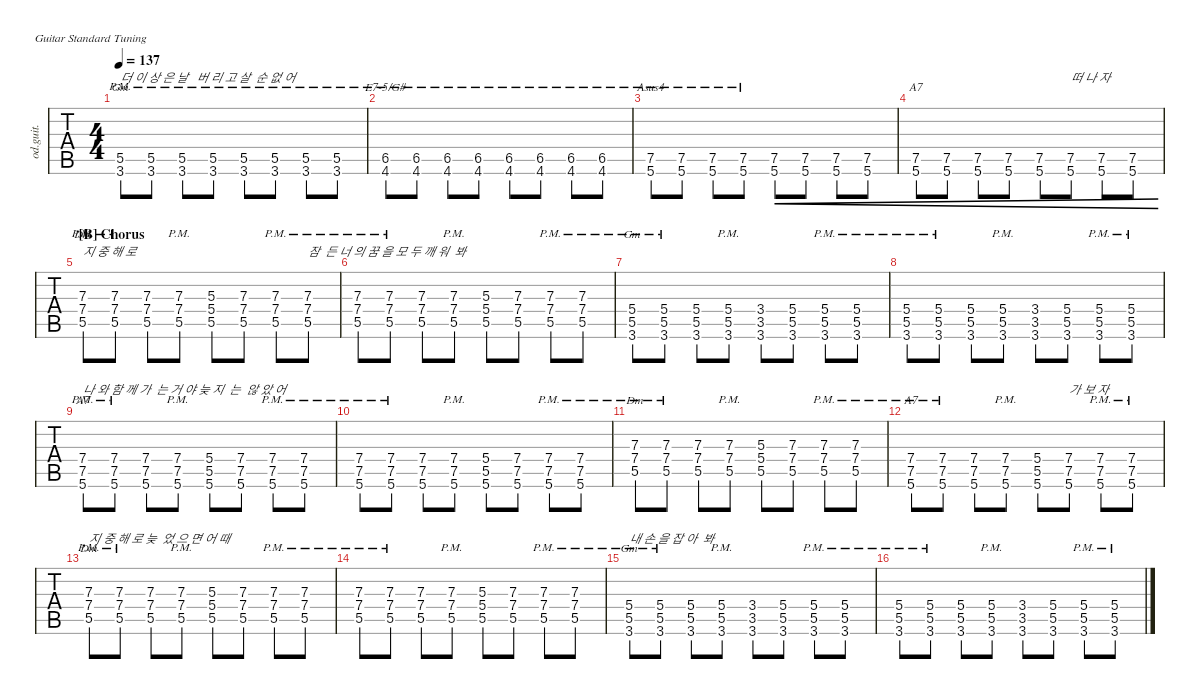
\defaultSystemsLayout 4
\hideDynamics
\bracketExtendMode nobrackets
\track ("Guitar3" "od.guit.") {instrument overdrivenguitar}
\staff {tabs}
\tuning (E4 B3 G3 D3 A2 E2)
\chord ("Dm" x x 7 7 5 x) {firstfret 5 showdiagram false showfingering false}
\chord ("Gm" x x x 5 5 3) {showdiagram false showfingering false}
\chord ("A7" x x x 7 7 5) {firstfret 5 showdiagram false showfingering false}
\chord ("A7" x x x x 7 5) {firstfret 5 showdiagram false showfingering false}
\chord ("Gm" x x x x 5 3) {showdiagram false showfingering false}
\chord ("E7-5/G#" x x x x 6 4) {firstfret 4 showdiagram false showfingering false}
\chord ("Asus4" x x x x 7 5) {firstfret 5 showdiagram false showfingering false}
\ts (4 4)
\tempo 137
\clef g2
\ks f
(3.6{pm acc forcenatural} 5.5{pm acc forcenatural}).8{ch "Gm" txt "더 이 상 은 날   버 리 고 살  순 없 어" dy mf} (3.6{pm acc forcenatural} 5.5{pm acc forcenatural}).8 (3.6{pm acc forcenatural} 5.5{pm acc forcenatural}).8 (3.6{pm acc forcenatural} 5.5{pm acc forcenatural}).8 (3.6{pm acc forcenatural} 5.5{pm acc forcenatural}).8 (3.6{pm acc forcenatural} 5.5{pm acc forcenatural}).8 (3.6{pm acc forcenatural} 5.5{pm acc forcenatural}).8 (3.6{pm acc forcenatural} 5.5{pm acc forcenatural}).8 |
(4.6{pm acc b} 6.5{pm acc b}).8{ch "E7-5/G#"} (4.6{pm acc b} 6.5{pm acc b}).8 (4.6{pm acc b} 6.5{pm acc b}).8 (4.6{pm acc b} 6.5{pm acc b}).8 (4.6{pm acc b} 6.5{pm acc b}).8 (4.6{pm acc b} 6.5{pm acc b}).8 (4.6{pm acc b} 6.5{pm acc b}).8 (4.6{pm acc b} 6.5{pm acc b}).8 |
(5.6{pm acc forcenatural} 7.5{pm acc forcenatural}).8{ch "Asus4"} (5.6{pm acc forcenatural} 7.5{pm acc forcenatural}).8 (5.6{pm acc forcenatural} 7.5{pm acc forcenatural}).8 (5.6{pm acc forcenatural} 7.5{pm acc forcenatural}).8 (5.6{acc forcenatural} 7.5{acc forcenatural}).8{cre} (5.6{acc forcenatural} 7.5{acc forcenatural}).8{cre} (5.6{acc forcenatural} 7.5{acc forcenatural}).8{cre} (5.6{acc forcenatural} 7.5{acc forcenatural}).8{cre} |
(7.5{acc forcenatural} 5.6{acc forcenatural}).8{ch "A7" cre} (7.5{acc forcenatural} 5.6{acc forcenatural}).8{cre} (7.5{acc forcenatural} 5.6{acc forcenatural}).8{cre} (7.5{acc forcenatural} 5.6{acc forcenatural}).8{cre} (7.5{acc forcenatural} 5.6{acc forcenatural}).8{cre} (7.5{acc forcenatural} 5.6{acc forcenatural}).8{txt "떠 나 자" cre} (7.5{acc forcenatural} 5.6{acc forcenatural}).8{cre} (7.5{acc forcenatural} 5.6{acc forcenatural}).8{cre} |
\section ("B" "Chorus")
(5.5{pm acc forcenatural} 7.4{pm acc forcenatural} 7.3{pm acc forcenatural}).8{ch "Dm" txt "지 중 해 로"} (5.5{pm acc forcenatural} 7.4{pm acc forcenatural} 7.3{pm acc forcenatural}).8 (5.5{acc forcenatural} 7.4{acc forcenatural} 7.3{acc forcenatural}).8 (5.5{pm acc forcenatural} 7.4{pm acc forcenatural} 7.3{pm acc forcenatural}).8 (5.4{acc forcenatural} 5.3{acc forcenatural} 5.5{acc forcenatural}).8 (7.4{acc forcenatural} 5.5{acc forcenatural} 7.3{acc forcenatural}).8 (7.4{pm acc forcenatural} 5.5{pm acc forcenatural} 7.3{pm acc forcenatural}).8 (7.4{pm acc forcenatural} 5.5{pm acc forcenatural} 7.3{pm acc forcenatural}).8{txt "잠  든 너 의 꿈 을 모 두 깨 워  봐"} |
(5.5{pm acc forcenatural} 7.4{pm acc forcenatural} 7.3{pm acc forcenatural}).8 (5.5{pm acc forcenatural} 7.4{pm acc forcenatural} 7.3{pm acc forcenatural}).8 (5.5{acc forcenatural} 7.4{acc forcenatural} 7.3{acc forcenatural}).8 (5.5{pm acc forcenatural} 7.4{pm acc forcenatural} 7.3{pm acc forcenatural}).8 (5.4{acc forcenatural} 5.3{acc forcenatural} 5.5{acc forcenatural}).8 (7.4{acc forcenatural} 5.5{acc forcenatural} 7.3{acc forcenatural}).8 (7.4{pm acc forcenatural} 5.5{pm acc forcenatural} 7.3{pm acc forcenatural}).8 (7.4{pm acc forcenatural} 5.5{pm acc forcenatural} 7.3{pm acc forcenatural}).8 |
(5.5{pm acc forcenatural} 5.4{pm acc forcenatural} 3.6{pm acc forcenatural}).8{ch "Gm"} (5.5{pm acc forcenatural} 5.4{pm acc forcenatural} 3.6{pm acc forcenatural}).8 (5.5{acc forcenatural} 5.4{acc forcenatural} 3.6{acc forcenatural}).8 (5.5{pm acc forcenatural} 5.4{pm acc forcenatural} 3.6{pm acc forcenatural}).8 (3.4{acc forcenatural} 3.5{acc forcenatural} 3.6{acc forcenatural}).8 (5.4{acc forcenatural} 5.5{acc forcenatural} 3.6{acc forcenatural}).8 (5.4{pm acc forcenatural} 5.5{pm acc forcenatural} 3.6{pm acc forcenatural}).8 (5.4{pm acc forcenatural} 5.5{pm acc forcenatural} 3.6{pm acc forcenatural}).8 |
(5.5{pm acc forcenatural} 5.4{pm acc forcenatural} 3.6{pm acc forcenatural}).8 (5.5{pm acc forcenatural} 5.4{pm acc forcenatural} 3.6{pm acc forcenatural}).8 (5.5{acc forcenatural} 5.4{acc forcenatural} 3.6{acc forcenatural}).8 (5.5{pm acc forcenatural} 5.4{pm acc forcenatural} 3.6{pm acc forcenatural}).8 (3.4{acc forcenatural} 3.5{acc forcenatural} 3.6{acc forcenatural}).8 (5.4{acc forcenatural} 5.5{acc forcenatural} 3.6{acc forcenatural}).8 (5.4{pm acc forcenatural} 5.5{pm acc forcenatural} 3.6{pm acc forcenatural}).8 (5.4{pm acc forcenatural} 5.5{pm acc forcenatural} 3.6{pm acc forcenatural}).8 |
(7.5{pm acc forcenatural} 7.4{pm acc forcenatural} 5.6{pm acc forcenatural}).8{ch "A7" txt "나 와 함 께 가  는 거 야 늦 지  는  않 았 어"} (7.5{pm acc forcenatural} 7.4{pm acc forcenatural} 5.6{pm acc forcenatural}).8 (7.5{acc forcenatural} 7.4{acc forcenatural} 5.6{acc forcenatural}).8 (7.5{pm acc forcenatural} 7.4{pm acc forcenatural} 5.6{pm acc forcenatural}).8 (5.4{acc forcenatural} 5.5{acc forcenatural} 5.6{acc forcenatural}).8 (7.4{acc forcenatural} 7.5{acc forcenatural} 5.6{acc forcenatural}).8 (7.4{pm acc forcenatural} 7.5{pm acc forcenatural} 5.6{pm acc forcenatural}).8 (7.4{pm acc forcenatural} 7.5{pm acc forcenatural} 5.6{pm acc forcenatural}).8 |
(7.5{pm acc forcenatural} 7.4{pm acc forcenatural} 5.6{pm acc forcenatural}).8 (7.5{pm acc forcenatural} 7.4{pm acc forcenatural} 5.6{pm acc forcenatural}).8 (7.5{acc forcenatural} 7.4{acc forcenatural} 5.6{acc forcenatural}).8 (7.5{pm acc forcenatural} 7.4{pm acc forcenatural} 5.6{pm acc forcenatural}).8 (5.4{acc forcenatural} 5.5{acc forcenatural} 5.6{acc forcenatural}).8 (7.4{acc forcenatural} 7.5{acc forcenatural} 5.6{acc forcenatural}).8 (7.4{pm acc forcenatural} 7.5{pm acc forcenatural} 5.6{pm acc forcenatural}).8 (7.4{pm acc forcenatural} 7.5{pm acc forcenatural} 5.6{pm acc forcenatural}).8 |
(5.5{pm acc forcenatural} 7.4{pm acc forcenatural} 7.3{pm acc forcenatural}).8{ch "Dm"} (5.5{pm acc forcenatural} 7.4{pm acc forcenatural} 7.3{pm acc forcenatural}).8 (5.5{acc forcenatural} 7.4{acc forcenatural} 7.3{acc forcenatural}).8 (5.5{pm acc forcenatural} 7.4{pm acc forcenatural} 7.3{pm acc forcenatural}).8 (5.4{acc forcenatural} 5.3{acc forcenatural} 5.5{acc forcenatural}).8 (7.4{acc forcenatural} 5.5{acc forcenatural} 7.3{acc forcenatural}).8 (7.4{pm acc forcenatural} 5.5{pm acc forcenatural} 7.3{pm acc forcenatural}).8 (7.4{pm acc forcenatural} 5.5{pm acc forcenatural} 7.3{pm acc forcenatural}).8 |
(7.5{pm acc forcenatural} 7.4{pm acc forcenatural} 5.6{pm acc forcenatural}).8{ch "A7"} (7.5{pm acc forcenatural} 7.4{pm acc forcenatural} 5.6{pm acc forcenatural}).8 (7.5{acc forcenatural} 7.4{acc forcenatural} 5.6{acc forcenatural}).8 (7.5{pm acc forcenatural} 7.4{pm acc forcenatural} 5.6{pm acc forcenatural}).8 (5.4{acc forcenatural} 5.5{acc forcenatural} 5.6{acc forcenatural}).8 (7.4{acc forcenatural} 7.5{acc forcenatural} 5.6{acc forcenatural}).8{txt "가 보 자"} (7.4{pm acc forcenatural} 7.5{pm acc forcenatural} 5.6{pm acc forcenatural}).8 (7.4{pm acc forcenatural} 7.5{pm acc forcenatural} 5.6{pm acc forcenatural}).8 |
(5.5{pm acc forcenatural} 7.4{pm acc forcenatural} 7.3{pm acc forcenatural}).8{ch "Dm" txt "지 중 해 로 늦  었 으 면 어 때"} (5.5{pm acc forcenatural} 7.4{pm acc forcenatural} 7.3{pm acc forcenatural}).8 (5.5{acc forcenatural} 7.4{acc forcenatural} 7.3{acc forcenatural}).8 (5.5{pm acc forcenatural} 7.4{pm acc forcenatural} 7.3{pm acc forcenatural}).8 (5.4{acc forcenatural} 5.3{acc forcenatural} 5.5{acc forcenatural}).8 (7.4{acc forcenatural} 5.5{acc forcenatural} 7.3{acc forcenatural}).8 (7.4{pm acc forcenatural} 5.5{pm acc forcenatural} 7.3{pm acc forcenatural}).8 (7.4{pm acc forcenatural} 5.5{pm acc forcenatural} 7.3{pm acc forcenatural}).8 |
(5.5{pm acc forcenatural} 7.4{pm acc forcenatural} 7.3{pm acc forcenatural}).8 (5.5{pm acc forcenatural} 7.4{pm acc forcenatural} 7.3{pm acc forcenatural}).8 (5.5{acc forcenatural} 7.4{acc forcenatural} 7.3{acc forcenatural}).8 (5.5{pm acc forcenatural} 7.4{pm acc forcenatural} 7.3{pm acc forcenatural}).8 (5.4{acc forcenatural} 5.3{acc forcenatural} 5.5{acc forcenatural}).8 (7.4{acc forcenatural} 5.5{acc forcenatural} 7.3{acc forcenatural}).8 (7.4{pm acc forcenatural} 5.5{pm acc forcenatural} 7.3{pm acc forcenatural}).8 (7.4{pm acc forcenatural} 5.5{pm acc forcenatural} 7.3{pm acc forcenatural}).8 |
(5.5{pm acc forcenatural} 5.4{pm acc forcenatural} 3.6{pm acc forcenatural}).8{ch "Gm" txt "내 손 을 잡 아  봐"} (5.5{pm acc forcenatural} 5.4{pm acc forcenatural} 3.6{pm acc forcenatural}).8 (5.5{acc forcenatural} 5.4{acc forcenatural} 3.6{acc forcenatural}).8 (5.5{pm acc forcenatural} 5.4{pm acc forcenatural} 3.6{pm acc forcenatural}).8 (3.4{acc forcenatural} 3.5{acc forcenatural} 3.6{acc forcenatural}).8 (5.4{acc forcenatural} 5.5{acc forcenatural} 3.6{acc forcenatural}).8 (5.4{pm acc forcenatural} 5.5{pm acc forcenatural} 3.6{pm acc forcenatural}).8 (5.4{pm acc forcenatural} 5.5{pm acc forcenatural} 3.6{pm acc forcenatural}).8 |
(5.5{pm acc forcenatural} 5.4{pm acc forcenatural} 3.6{pm acc forcenatural}).8 (5.5{pm acc forcenatural} 5.4{pm acc forcenatural} 3.6{pm acc forcenatural}).8 (5.5{acc forcenatural} 5.4{acc forcenatural} 3.6{acc forcenatural}).8 (5.5{pm acc forcenatural} 5.4{pm acc forcenatural} 3.6{pm acc forcenatural}).8 (3.4{acc forcenatural} 3.5{acc forcenatural} 3.6{acc forcenatural}).8 (5.4{acc forcenatural} 5.5{acc forcenatural} 3.6{acc forcenatural}).8 (5.4{pm acc forcenatural} 5.5{pm acc forcenatural} 3.6{pm acc forcenatural}).8 (5.4{pm acc forcenatural} 5.5{pm acc forcenatural} 3.6{pm acc forcenatural}).8
